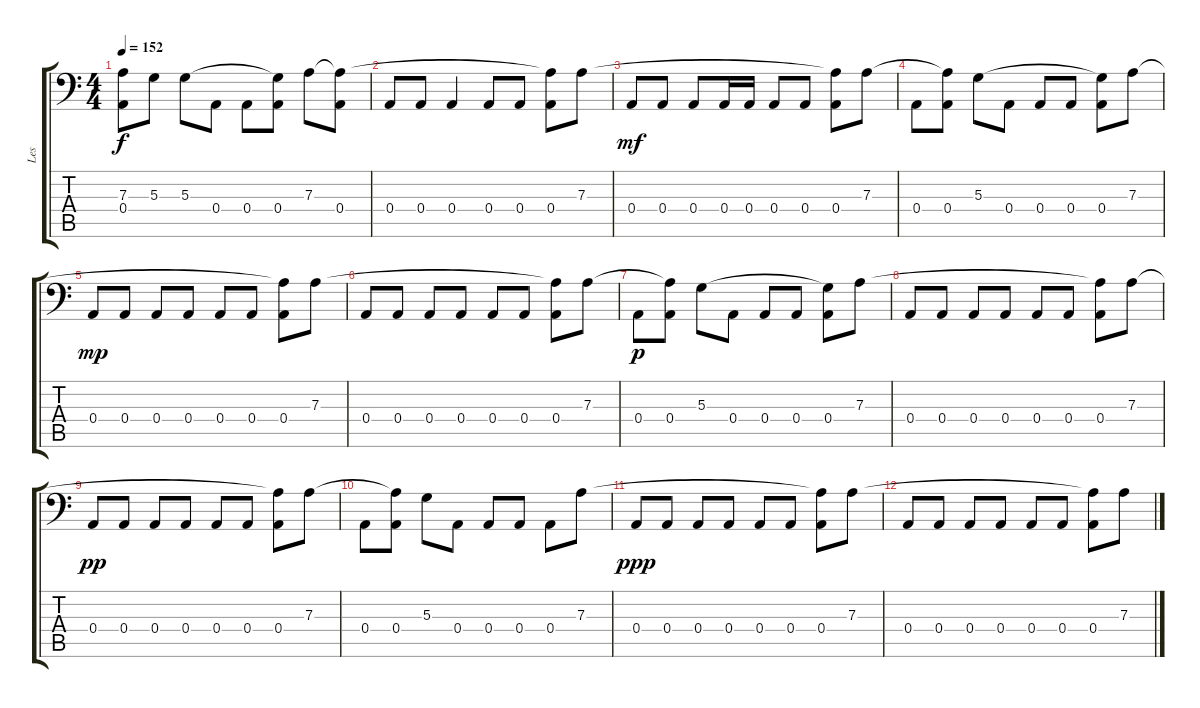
\track ("Les" "Les") {instrument electricbassfinger}
\staff {score tabs}
\tuning (C3 G2 D2 A1 E1 B0) {hide}
\ts (4 4)
\tempo 152
\clef f4
\ks c
(7.3{t} 0.4).8{dy f} 5.3.8 5.3.8 0.4.8 0.4.8 (5.3{t} 0.4).8 7.3.8 (7.3{t} 0.4).8 |
0.4.8 0.4.8 0.4.4 0.4.8 0.4.8 (7.3{t} 0.4).8 7.3.8 |
0.4.8{dy mf} 0.4.8 0.4.8 0.4.16 0.4.16 0.4.8 0.4.8 (7.3{t} 0.4).8 7.3.8 |
0.4.8 (7.3{t} 0.4).8 5.3.8 0.4.8 0.4.8 0.4.8 (5.3{t} 0.4).8 7.3.8 |
0.4.8{dy mp} 0.4.8 0.4.8 0.4.8 0.4.8 0.4.8 (7.3{t} 0.4).8 7.3.8 |
0.4.8 0.4.8 0.4.8 0.4.8 0.4.8 0.4.8 (7.3{t} 0.4).8 7.3.8 |
0.4.8{dy p} (7.3{t} 0.4).8 5.3.8 0.4.8 0.4.8 0.4.8 (5.3{t} 0.4).8 7.3.8 |
0.4.8 0.4.8 0.4.8 0.4.8 0.4.8 0.4.8 (7.3{t} 0.4).8 7.3.8 |
0.4.8{dy pp} 0.4.8 0.4.8 0.4.8 0.4.8 0.4.8 (7.3{t} 0.4).8 7.3.8 |
0.4.8 (7.3{t} 0.4).8 5.3.8 0.4.8 0.4.8 0.4.8 0.4.8 7.3.8 |
0.4.8{dy ppp} 0.4.8 0.4.8 0.4.8 0.4.8 0.4.8 (7.3{t} 0.4).8 7.3.8 |
0.4.8 0.4.8 0.4.8 0.4.8 0.4.8 0.4.8 (7.3{t} 0.4).8 7.3.8
